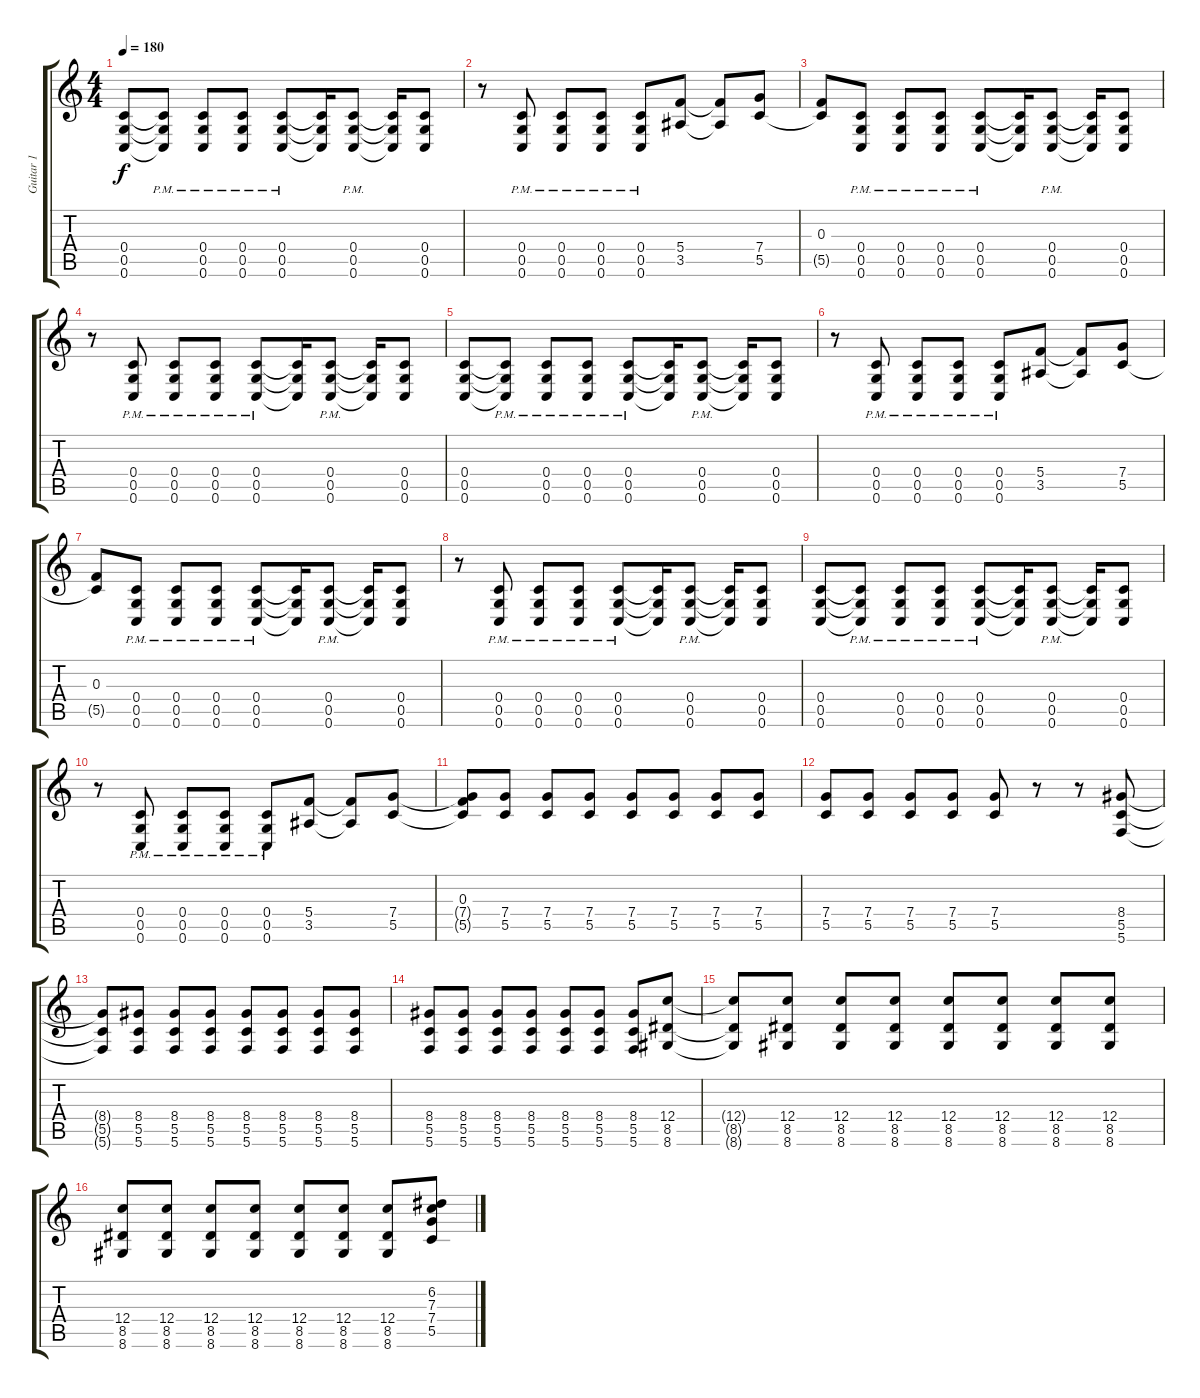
\track ("Guitar 1" "Guitar 1") {instrument distortionguitar}
\staff {score tabs}
\tuning (D4 A3 F3 C3 G2 C2) {hide}
\ts (4 4)
\tempo 180
\clef g2
\ks c
(0.4 0.5 0.6).8{dy f} (0.4{pm t} 0.5{pm t} 0.6{pm t}).8 (0.4{pm} 0.5{pm} 0.6{pm}).8 (0.4{pm} 0.5{pm} 0.6{pm}).8 (0.4{pm} 0.5{pm} 0.6{pm}).8 (0.4{t} 0.5{t} 0.6{t}).16 (0.4{pm} 0.5{pm} 0.6{pm}).8 (0.4{t} 0.5{t} 0.6{t}).16 (0.4 0.5 0.6).8 |
r.8 (0.4{pm} 0.5{pm} 0.6{pm}).8 (0.4{pm} 0.5{pm} 0.6{pm}).8 (0.4{pm} 0.5{pm} 0.6{pm}).8 (0.4{pm} 0.5{pm} 0.6{pm}).8 (5.4 3.5).8 (5.4{t} 3.5{t}).8 (7.4 5.5).8 |
(0.3 5.5{t}).8 (0.4{pm} 0.5{pm} 0.6{pm}).8 (0.4{pm} 0.5{pm} 0.6{pm}).8 (0.4{pm} 0.5{pm} 0.6{pm}).8 (0.4{pm} 0.5{pm} 0.6{pm}).8 (0.4{t} 0.5{t} 0.6{t}).16 (0.4{pm} 0.5{pm} 0.6{pm}).8 (0.4{t} 0.5{t} 0.6{t}).16 (0.4 0.5 0.6).8 |
r.8 (0.4{pm} 0.5{pm} 0.6{pm}).8 (0.4{pm} 0.5{pm} 0.6{pm}).8 (0.4{pm} 0.5{pm} 0.6{pm}).8 (0.4{pm} 0.5{pm} 0.6{pm}).8 (0.4{t} 0.5{t} 0.6{t}).16 (0.4{pm} 0.5{pm} 0.6{pm}).8 (0.4{t} 0.5{t} 0.6{t}).16 (0.4 0.5 0.6).8 |
(0.4 0.5 0.6).8 (0.4{pm t} 0.5{pm t} 0.6{pm t}).8 (0.4{pm} 0.5{pm} 0.6{pm}).8 (0.4{pm} 0.5{pm} 0.6{pm}).8 (0.4{pm} 0.5{pm} 0.6{pm}).8 (0.4{t} 0.5{t} 0.6{t}).16 (0.4{pm} 0.5{pm} 0.6{pm}).8 (0.4{t} 0.5{t} 0.6{t}).16 (0.4 0.5 0.6).8 |
r.8 (0.4{pm} 0.5{pm} 0.6{pm}).8 (0.4{pm} 0.5{pm} 0.6{pm}).8 (0.4{pm} 0.5{pm} 0.6{pm}).8 (0.4{pm} 0.5{pm} 0.6{pm}).8 (5.4 3.5).8 (5.4{t} 3.5{t}).8 (7.4 5.5).8 |
(0.3 5.5{t}).8 (0.4{pm} 0.5{pm} 0.6{pm}).8 (0.4{pm} 0.5{pm} 0.6{pm}).8 (0.4{pm} 0.5{pm} 0.6{pm}).8 (0.4{pm} 0.5{pm} 0.6{pm}).8 (0.4{t} 0.5{t} 0.6{t}).16 (0.4{pm} 0.5{pm} 0.6{pm}).8 (0.4{t} 0.5{t} 0.6{t}).16 (0.4 0.5 0.6).8 |
r.8 (0.4{pm} 0.5{pm} 0.6{pm}).8 (0.4{pm} 0.5{pm} 0.6{pm}).8 (0.4{pm} 0.5{pm} 0.6{pm}).8 (0.4{pm} 0.5{pm} 0.6{pm}).8 (0.4{t} 0.5{t} 0.6{t}).16 (0.4{pm} 0.5{pm} 0.6{pm}).8 (0.4{t} 0.5{t} 0.6{t}).16 (0.4 0.5 0.6).8 |
(0.4 0.5 0.6).8 (0.4{pm t} 0.5{pm t} 0.6{pm t}).8 (0.4{pm} 0.5{pm} 0.6{pm}).8 (0.4{pm} 0.5{pm} 0.6{pm}).8 (0.4{pm} 0.5{pm} 0.6{pm}).8 (0.4{t} 0.5{t} 0.6{t}).16 (0.4{pm} 0.5{pm} 0.6{pm}).8 (0.4{t} 0.5{t} 0.6{t}).16 (0.4 0.5 0.6).8 |
r.8 (0.4{pm} 0.5{pm} 0.6{pm}).8 (0.4{pm} 0.5{pm} 0.6{pm}).8 (0.4{pm} 0.5{pm} 0.6{pm}).8 (0.4{pm} 0.5{pm} 0.6{pm}).8 (5.4 3.5).8 (5.4{t} 3.5{t}).8 (7.4 5.5).8 |
(0.3 7.4{t} 5.5{t}).8 (7.4 5.5).8 (7.4 5.5).8 (7.4 5.5).8 (7.4 5.5).8 (7.4 5.5).8 (7.4 5.5).8 (7.4 5.5).8 |
(7.4 5.5).8 (7.4 5.5).8 (7.4 5.5).8 (7.4 5.5).8 (7.4 5.5).8 r.8 r.8 (8.4 5.5 5.6).8{instrument acousticguitarsteel} |
(8.4{t} 5.5{t} 5.6{t}).8{instrument acousticguitarsteel} (8.4 5.5 5.6).8 (8.4 5.5 5.6).8 (8.4 5.5 5.6).8 (8.4 5.5 5.6).8 (8.4 5.5 5.6).8 (8.4 5.5 5.6).8 (8.4 5.5 5.6).8 |
(8.4 5.5 5.6).8 (8.4 5.5 5.6).8 (8.4 5.5 5.6).8 (8.4 5.5 5.6).8 (8.4 5.5 5.6).8 (8.4 5.5 5.6).8 (8.4 5.5 5.6).8 (12.4 8.5 8.6).8 |
(12.4{t} 8.5{t} 8.6{t}).8 (12.4 8.5 8.6).8 (12.4 8.5 8.6).8 (12.4 8.5 8.6).8 (12.4 8.5 8.6).8 (12.4 8.5 8.6).8 (12.4 8.5 8.6).8 (12.4 8.5 8.6).8 |
(12.4 8.5 8.6).8 (12.4 8.5 8.6).8 (12.4 8.5 8.6).8 (12.4 8.5 8.6).8 (12.4 8.5 8.6).8 (12.4 8.5 8.6).8 (12.4 8.5 8.6).8 (6.2 7.3 7.4 5.5).8
